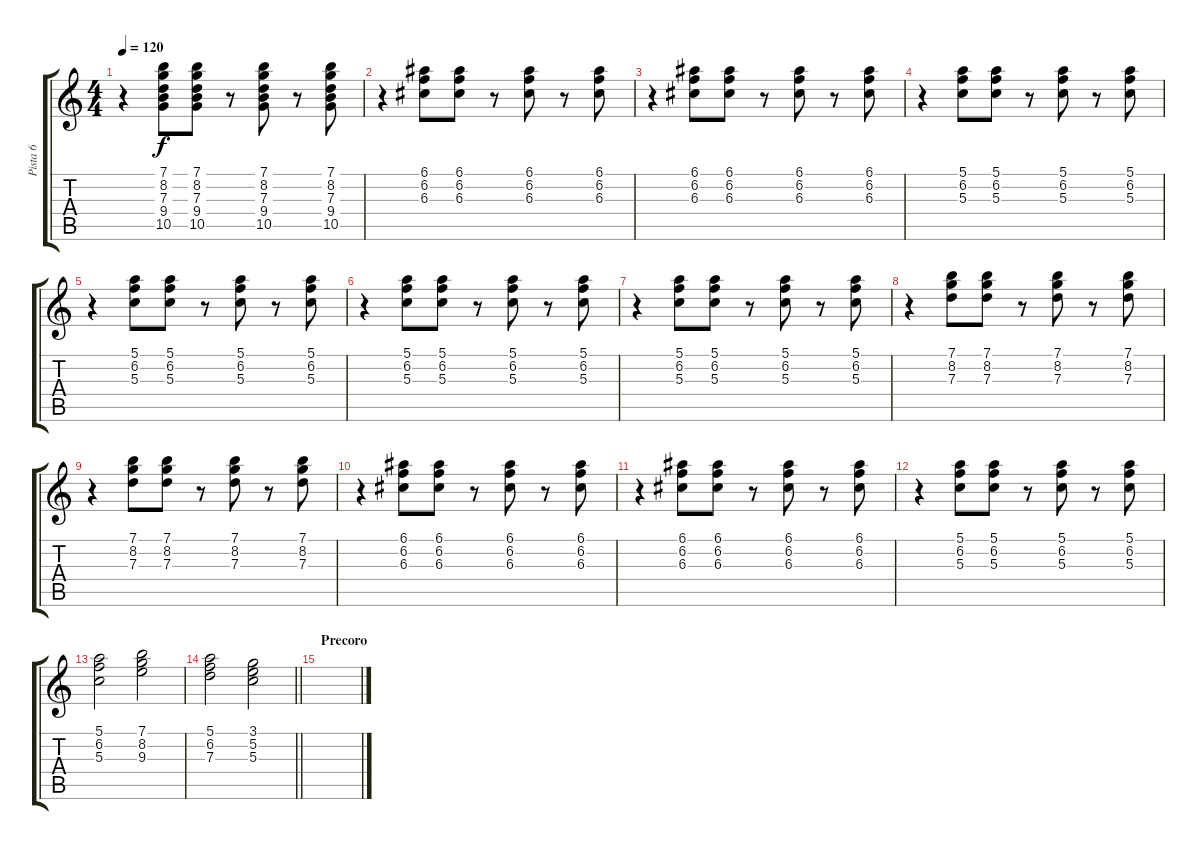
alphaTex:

\track ("Pista 6" "Pista 6") {instrument electricguitarclean}
\staff {score tabs}
\tuning (E4 B3 G3 D3 A2 E2) {hide}
\ts (4 4)
\tempo 120
\clef g2
\ks c
r.4{dy f} (7.1 8.2 7.3 9.4 10.5).8 (7.1 8.2 7.3 9.4 10.5).8 r.8 (7.1 8.2 7.3 9.4 10.5).8 r.8 (7.1 8.2 7.3 9.4 10.5).8 |
r.4 (6.1 6.2 6.3).8 (6.1 6.2 6.3).8 r.8 (6.1 6.2 6.3).8 r.8 (6.1 6.2 6.3).8 |
r.4 (6.1 6.2 6.3).8 (6.1 6.2 6.3).8 r.8 (6.1 6.2 6.3).8 r.8 (6.1 6.2 6.3).8 |
r.4 (5.1 6.2 5.3).8 (5.1 6.2 5.3).8 r.8 (5.1 6.2 5.3).8 r.8 (5.1 6.2 5.3).8 |
r.4 (5.1 6.2 5.3).8 (5.1 6.2 5.3).8 r.8 (5.1 6.2 5.3).8 r.8 (5.1 6.2 5.3).8 |
r.4 (5.1 6.2 5.3).8 (5.1 6.2 5.3).8 r.8 (5.1 6.2 5.3).8 r.8 (5.1 6.2 5.3).8 |
r.4 (5.1 6.2 5.3).8 (5.1 6.2 5.3).8 r.8 (5.1 6.2 5.3).8 r.8 (5.1 6.2 5.3).8 |
r.4 (7.1 8.2 7.3).8 (7.1 8.2 7.3).8 r.8 (7.1 8.2 7.3).8 r.8 (7.1 8.2 7.3).8 |
r.4 (7.1 8.2 7.3).8 (7.1 8.2 7.3).8 r.8 (7.1 8.2 7.3).8 r.8 (7.1 8.2 7.3).8 |
r.4 (6.1 6.2 6.3).8 (6.1 6.2 6.3).8 r.8 (6.1 6.2 6.3).8 r.8 (6.1 6.2 6.3).8 |
r.4 (6.1 6.2 6.3).8 (6.1 6.2 6.3).8 r.8 (6.1 6.2 6.3).8 r.8 (6.1 6.2 6.3).8 |
r.4 (5.1 6.2 5.3).8 (5.1 6.2 5.3).8 r.8 (5.1 6.2 5.3).8 r.8 (5.1 6.2 5.3).8 |
(5.1 6.2 5.3).2 (7.1 8.2 9.3).2 |
\barLineRight lightlight
(5.1 6.2 7.3).2 (3.1 5.2 5.3).2 |
\section ("" "Precoro")
